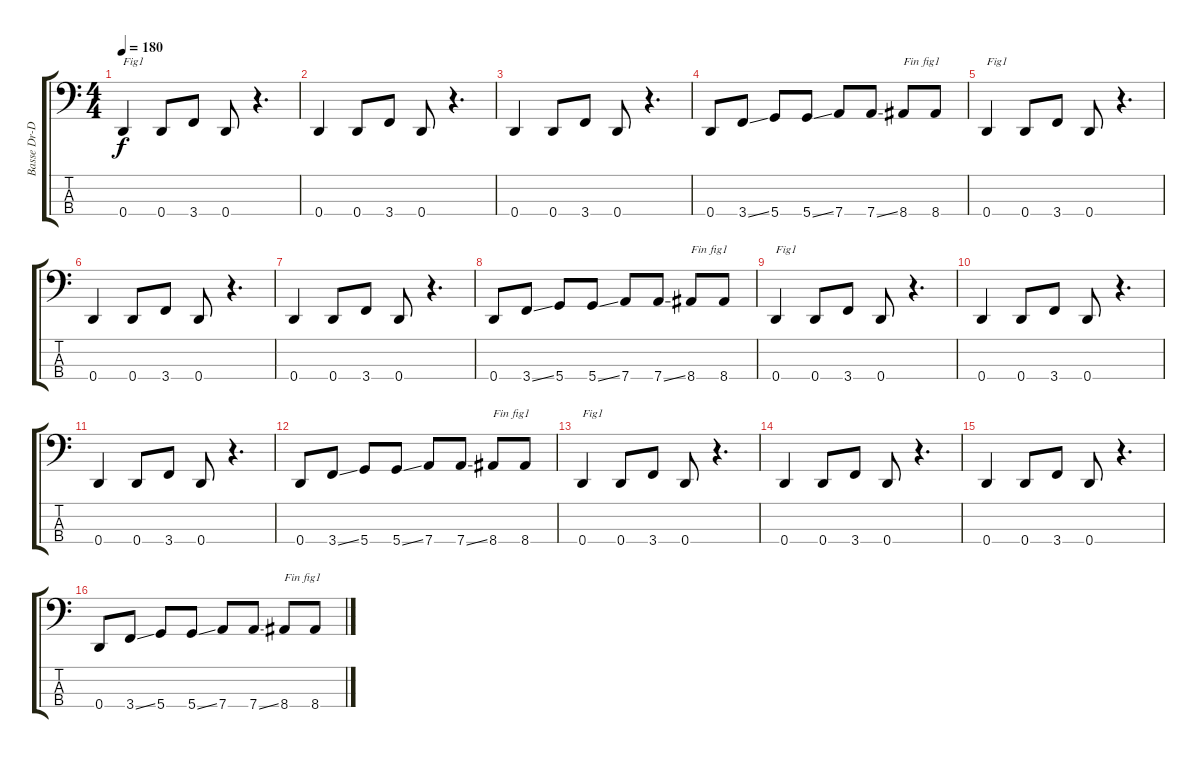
\track ("Basse Dr-D" "Basse Dr-D") {instrument electricbasspick}
\staff {score tabs}
\tuning (G2 D2 A1 D1) {hide}
\ts (4 4)
\tempo 180
\clef f4
\ks c
0.4.4{txt "Fig1" dy f} 0.4.8 3.4.8 0.4.8 r.4{d} |
0.4.4 0.4.8 3.4.8 0.4.8 r.4{d} |
0.4.4 0.4.8 3.4.8 0.4.8 r.4{d} |
0.4.8 3.4{ss}.8 5.4.8 5.4{ss}.8 7.4.8 7.4{ss}.8 8.4.8{txt "Fin fig1"} 8.4.8 |
0.4.4{txt "Fig1"} 0.4.8 3.4.8 0.4.8 r.4{d} |
0.4.4 0.4.8 3.4.8 0.4.8 r.4{d} |
0.4.4 0.4.8 3.4.8 0.4.8 r.4{d} |
0.4.8 3.4{ss}.8 5.4.8 5.4{ss}.8 7.4.8 7.4{ss}.8 8.4.8{txt "Fin fig1"} 8.4.8 |
0.4.4{txt "Fig1"} 0.4.8 3.4.8 0.4.8 r.4{d} |
0.4.4 0.4.8 3.4.8 0.4.8 r.4{d} |
0.4.4 0.4.8 3.4.8 0.4.8 r.4{d} |
0.4.8 3.4{ss}.8 5.4.8 5.4{ss}.8 7.4.8 7.4{ss}.8 8.4.8{txt "Fin fig1"} 8.4.8 |
0.4.4{txt "Fig1"} 0.4.8 3.4.8 0.4.8 r.4{d} |
0.4.4 0.4.8 3.4.8 0.4.8 r.4{d} |
0.4.4 0.4.8 3.4.8 0.4.8 r.4{d} |
0.4.8 3.4{ss}.8 5.4.8 5.4{ss}.8 7.4.8 7.4{ss}.8 8.4.8{txt "Fin fig1"} 8.4.8
